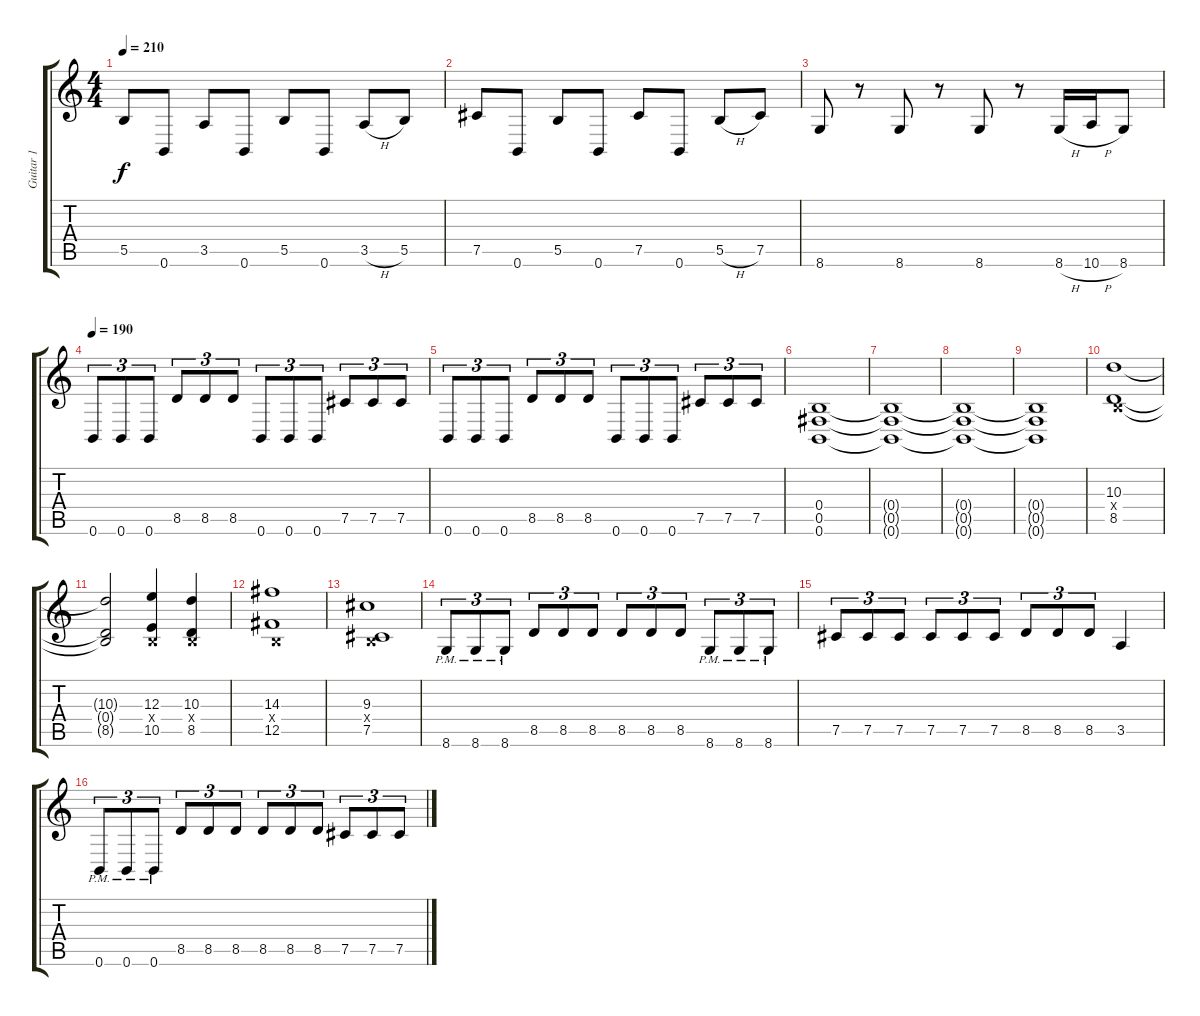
\track ("Guitar 1" "Guitar 1") {instrument distortionguitar}
\staff {score tabs}
\tuning (Db4 Ab3 E3 B2 Gb2 B1) {hide}
\ts (4 4)
\tempo 210
\clef g2
\ks c
5.5.8{dy f} 0.6.8 3.5.8 0.6.8 5.5.8 0.6.8 3.5{h}.8 5.5.8 |
7.5.8 0.6.8 5.5.8 0.6.8 7.5.8 0.6.8 5.5{h}.8 7.5.8 |
8.6.8 r.8 8.6.8 r.8 8.6.8 r.8 8.6{h}.16 10.6{h}.16 8.6.8 |
\tempo 190
0.6.8{tu (3 2)} 0.6.8{tu (3 2)} 0.6.8{tu (3 2)} 8.5.8{tu (3 2)} 8.5.8{tu (3 2)} 8.5.8{tu (3 2)} 0.6.8{tu (3 2)} 0.6.8{tu (3 2)} 0.6.8{tu (3 2)} 7.5.8{tu (3 2)} 7.5.8{tu (3 2)} 7.5.8{tu (3 2)} |
0.6.8{tu (3 2)} 0.6.8{tu (3 2)} 0.6.8{tu (3 2)} 8.5.8{tu (3 2)} 8.5.8{tu (3 2)} 8.5.8{tu (3 2)} 0.6.8{tu (3 2)} 0.6.8{tu (3 2)} 0.6.8{tu (3 2)} 7.5.8{tu (3 2)} 7.5.8{tu (3 2)} 7.5.8{tu (3 2)} |
(0.4 0.5 0.6).1 |
(0.4{t} 0.5{t} 0.6{t}).1 |
(0.4{t} 0.5{t} 0.6{t}).1 |
(0.4{t} 0.5{t} 0.6{t}).1 |
(10.3 0.4{x} 8.5).1 |
(10.3{t} 0.4{t} 8.5{t}).2 (12.3 0.4{x} 10.5).4 (10.3 0.4{x} 8.5).4 |
(14.3 0.4{x} 12.5).1 |
(9.3 0.4{x} 7.5).1 |
8.6{pm}.8{tu (3 2)} 8.6{pm}.8{tu (3 2)} 8.6{pm}.8{tu (3 2)} 8.5.8{tu (3 2)} 8.5.8{tu (3 2)} 8.5.8{tu (3 2)} 8.5.8{tu (3 2)} 8.5.8{tu (3 2)} 8.5.8{tu (3 2)} 8.6{pm}.8{tu (3 2)} 8.6{pm}.8{tu (3 2)} 8.6{pm}.8{tu (3 2)} |
7.5.8{tu (3 2)} 7.5.8{tu (3 2)} 7.5.8{tu (3 2)} 7.5.8{tu (3 2)} 7.5.8{tu (3 2)} 7.5.8{tu (3 2)} 8.5.8{tu (3 2)} 8.5.8{tu (3 2)} 8.5.8{tu (3 2)} 3.5.4 |
0.6{pm}.8{tu (3 2)} 0.6{pm}.8{tu (3 2)} 0.6{pm}.8{tu (3 2)} 8.5.8{tu (3 2)} 8.5.8{tu (3 2)} 8.5.8{tu (3 2)} 8.5.8{tu (3 2)} 8.5.8{tu (3 2)} 8.5.8{tu (3 2)} 7.5.8{tu (3 2)} 7.5.8{tu (3 2)} 7.5.8{tu (3 2)}
